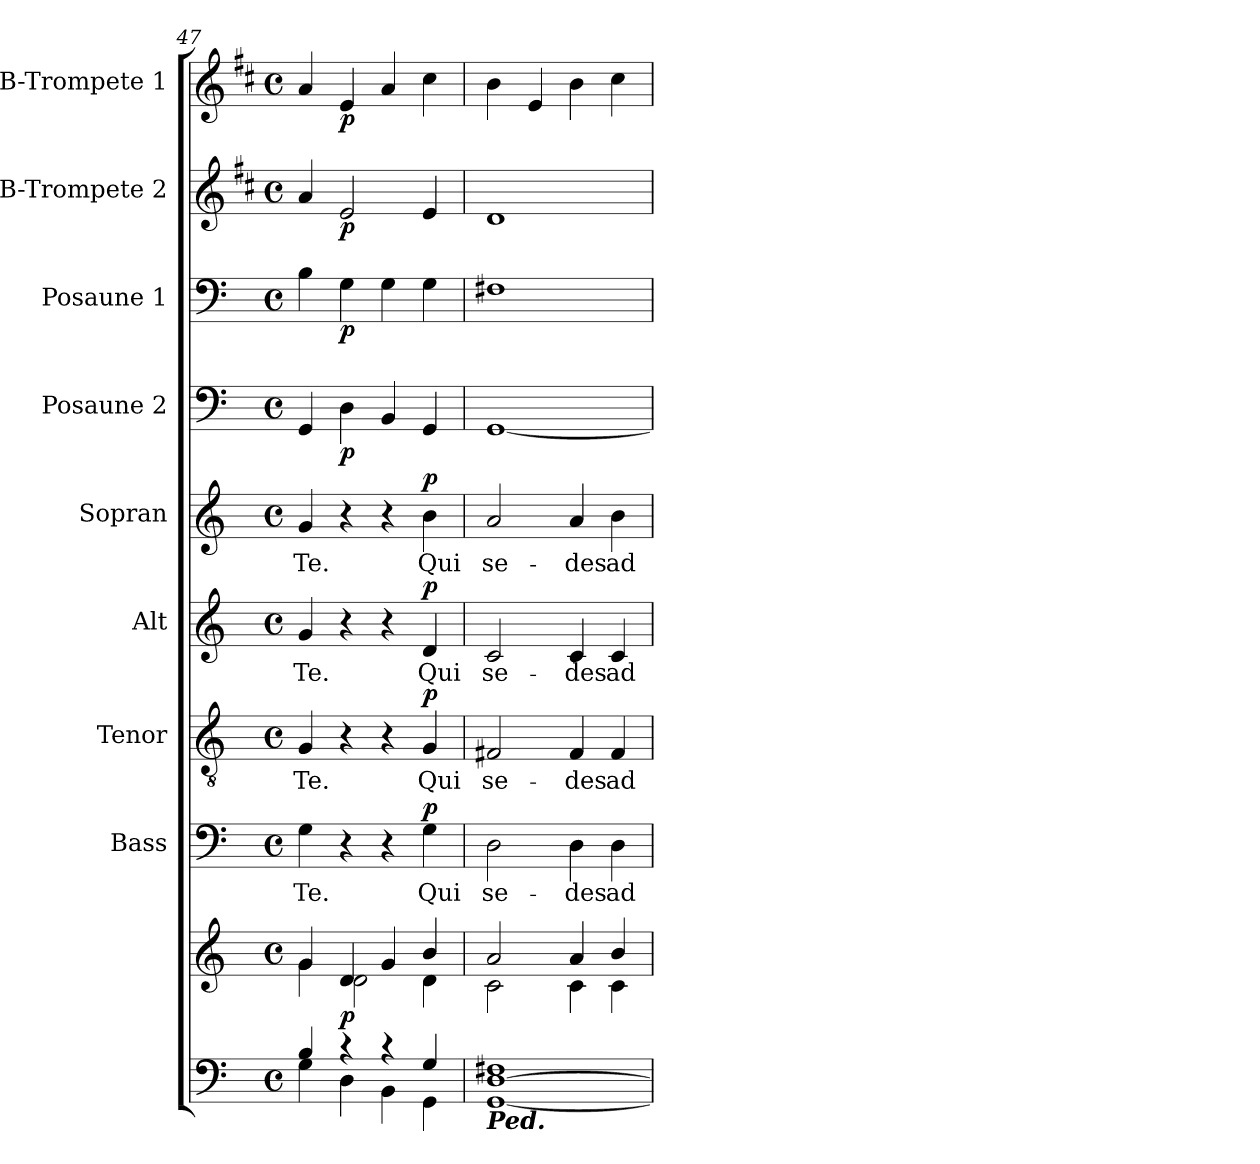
**kern	**kern	**dynam	**kern	**text	**dynam	**kern	**text	**dynam	**kern	**text	**dynam	**kern	**text	**dynam	**kern	**dynam	**kern	**dynam	**kern	**dynam	**kern	**dynam
*part9	*part9	*part9	*part8	*part8	*part8	*part7	*part7	*part7	*part6	*part6	*part6	*part5	*part5	*part5	*part4	*part4	*part3	*part3	*part2	*part2	*part1	*part1
*staff10	*staff9	*staff9/10	*staff8	*staff8	*staff8	*staff7	*staff7	*staff7	*staff6	*staff6	*staff6	*staff5	*staff5	*staff5	*staff4	*staff4	*staff3	*staff3	*staff2	*staff2	*staff1	*staff1
*	*	*	*I"Bass	*	*	*I"Tenor	*	*	*I"Alt	*	*	*I"Sopran	*	*	*I"Posaune 2	*	*I"Posaune 1	*	*I"B-Trompete 2	*	*I"B-Trompete 1	*
*	*	*	*I'B.	*	*	*I'T.	*	*	*I'A.	*	*	*I'S.	*	*	*I'Pos. 2	*	*I'Pos. 1	*	*I'B Trp. 2	*	*I'B Trp. 1	*
*clefF4	*clefG2	*	*clefF4	*	*	*clefGv2	*	*	*clefG2	*	*	*clefG2	*	*	*clefF4	*	*clefF4	*	*clefG2	*	*clefG2	*
*	*	*	*	*	*	*	*	*	*	*	*	*	*	*	*	*	*	*	*ITrd1c2	*	*ITrd1c2	*
*k[]	*k[]	*	*k[]	*	*	*k[]	*	*	*k[]	*	*	*k[]	*	*	*k[]	*	*k[]	*	*k[]	*	*k[]	*
*C:	*C:	*	*C:	*	*	*C:	*	*	*C:	*	*	*C:	*	*	*C:	*	*C:	*	*C:	*	*C:	*
*M4/4	*M4/4	*	*M4/4	*	*	*M4/4	*	*	*M4/4	*	*	*M4/4	*	*	*M4/4	*	*M4/4	*	*M4/4	*	*M4/4	*
*met(c)	*met(c)	*	*met(c)	*	*	*met(c)	*	*	*met(c)	*	*	*met(c)	*	*	*met(c)	*	*met(c)	*	*met(c)	*	*met(c)	*
=47	=47	=47	=47	=47	=47	=47	=47	=47	=47	=47	=47	=47	=47	=47	=47	=47	=47	=47	=47	=47	=47	=47
*^	*^	*	*	*	*	*	*	*	*	*	*	*	*	*	*	*	*	*	*	*	*	*
!	!	!	!	!	!	!LO:LY:b	!	!	!LO:LY:b	!	!	!LO:LY:b	!	!	!LO:LY:b	!	!	!	!	!	!	!	!	!
4B/	4G\	4g/	4g\	.	4G\	Te.	.	4G/	Te.	.	4g/	Te.	.	4g/	Te.	.	4GG/	.	4B\	.	4g/	.	4g/	.
!	!	!	!	!LO:DY:b	!	!	!	!	!	!	!	!	!	!	!	!	!	!LO:DY:b	!	!LO:DY:b	!	!LO:DY:b	!	!LO:DY:b
4rB	4D\	4d/	2d\	p	4r	.	.	4r	.	.	4r	.	.	4r	.	.	4D\	p	4G\	p	2d/	p	4d/	p
4rB	4BB\	4g/	.	.	4r	.	.	4r	.	.	4r	.	.	4r	.	.	4BB/	.	4G\	.	.	.	4g/	.
!	!	!	!	!	!	!LO:LY:b	!LO:DY:a	!	!LO:LY:b	!LO:DY:a	!	!LO:LY:b	!LO:DY:a	!	!LO:LY:b	!LO:DY:a	!	!	!	!	!	!	!	!
4G/	4GG\	4b/	4d\	.	4G\	Qui	p	4G/	Qui	p	4d/	Qui	p	4b\	Qui	p	4GG/	.	4G\	.	4d/	.	4b\	.
!!LO:PB:g=z
=48	=48	=48	=48	=48	=48	=48	=48	=48	=48	=48	=48	=48	=48	=48	=48	=48	=48	=48	=48	=48	=48	=48	=48	=48
!LO:TX:b:Bi:t=Ped.	!	!	!	!	!	!	!	!	!	!	!	!	!	!	!	!	!	!	!	!	!	!	!	!
!	!	!	!	!	!	!LO:LY:b	!	!	!LO:LY:b	!	!	!LO:LY:b	!	!	!LO:LY:b	!	!	!	!	!	!	!	!	!
[>1D 1F#X	[<1GG	2a/	2c\	.	2D\	se-	.	2F#X/	se-	.	2c/	se-	.	2a/	se-	.	[1GG	.	1F#X	.	1c	.	4a\	.
.	.	.	.	.	.	.	.	.	.	.	.	.	.	.	.	.	.	.	.	.	.	.	4d/	.
!	!	!	!	!	!	!LO:LY:b	!	!	!LO:LY:b	!	!	!LO:LY:b	!	!	!LO:LY:b	!	!	!	!	!	!	!	!	!
.	.	4a/	4c\	.	4D\	-des	.	4F#/	-des	.	4c/	-des	.	4a/	-des	.	.	.	.	.	.	.	4a\	.
!	!	!	!	!	!	!LO:LY:b	!	!	!LO:LY:b	!	!	!LO:LY:b	!	!	!LO:LY:b	!	!	!	!	!	!	!	!	!
.	.	4b/	4c\	.	4D\	ad	.	4F#/	ad	.	4c/	ad	.	4b\	ad	.	.	.	.	.	.	.	4b\	.
*v	*v	*	*	*	*	*	*	*	*	*	*	*	*	*	*	*	*	*	*	*	*	*	*	*
*	*v	*v	*	*	*	*	*	*	*	*	*	*	*	*	*	*	*	*	*	*	*	*	*
=	=	=	=	=	=	=	=	=	=	=	=	=	=	=	=	=	=	=	=	=	=	=
*-	*-	*-	*-	*-	*-	*-	*-	*-	*-	*-	*-	*-	*-	*-	*-	*-	*-	*-	*-	*-	*-	*-
